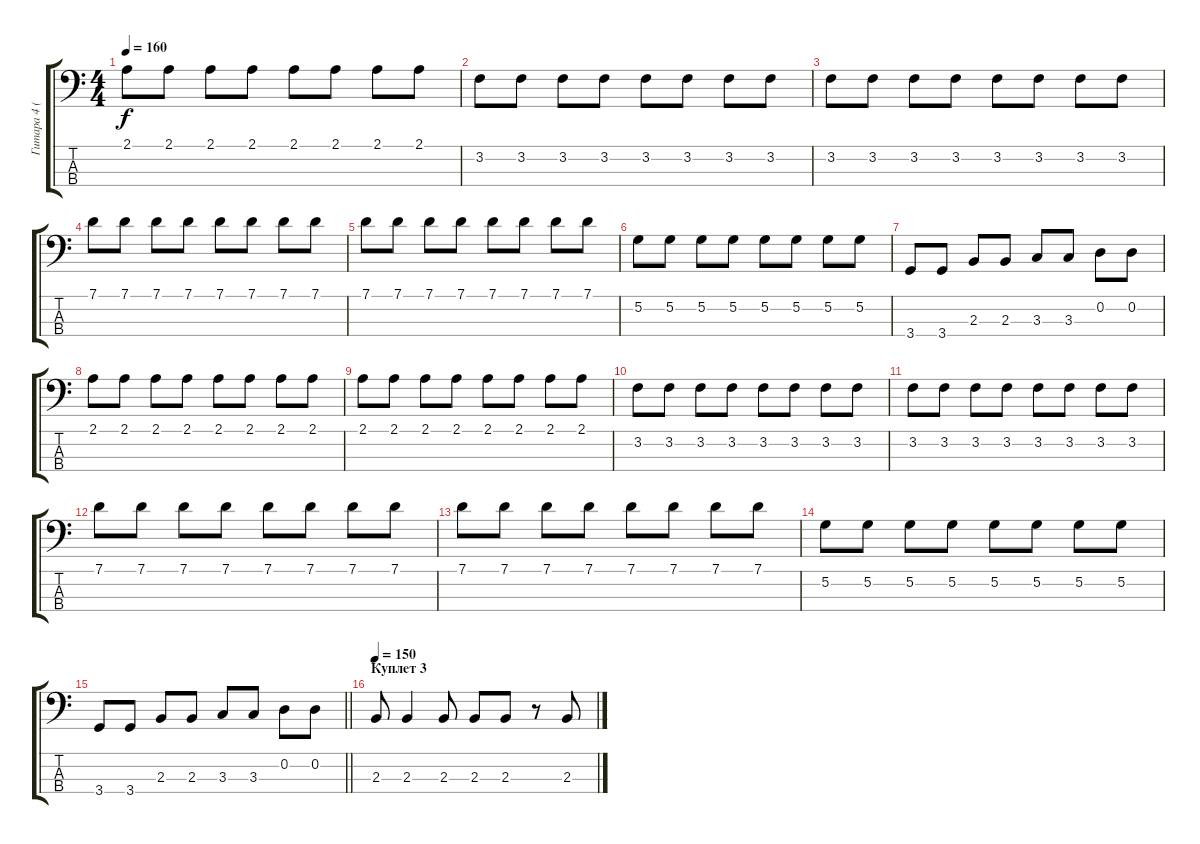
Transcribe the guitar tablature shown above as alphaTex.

\track ("Гитара 4 (бас)" "Гитара 4 (") {instrument electricbassfinger}
\staff {score tabs}
\tuning (G2 D2 A1 E1) {hide}
\ts (4 4)
\tempo 160
\clef f4
\ks c
2.1.8{dy f} 2.1.8 2.1.8 2.1.8 2.1.8 2.1.8 2.1.8 2.1.8 |
3.2.8 3.2.8 3.2.8 3.2.8 3.2.8 3.2.8 3.2.8 3.2.8 |
3.2.8 3.2.8 3.2.8 3.2.8 3.2.8 3.2.8 3.2.8 3.2.8 |
7.1.8 7.1.8 7.1.8 7.1.8 7.1.8 7.1.8 7.1.8 7.1.8 |
7.1.8 7.1.8 7.1.8 7.1.8 7.1.8 7.1.8 7.1.8 7.1.8 |
5.2.8 5.2.8 5.2.8 5.2.8 5.2.8 5.2.8 5.2.8 5.2.8 |
3.4.8 3.4.8 2.3.8 2.3.8 3.3.8 3.3.8 0.2.8 0.2.8 |
2.1.8 2.1.8 2.1.8 2.1.8 2.1.8 2.1.8 2.1.8 2.1.8 |
2.1.8 2.1.8 2.1.8 2.1.8 2.1.8 2.1.8 2.1.8 2.1.8 |
3.2.8 3.2.8 3.2.8 3.2.8 3.2.8 3.2.8 3.2.8 3.2.8 |
3.2.8 3.2.8 3.2.8 3.2.8 3.2.8 3.2.8 3.2.8 3.2.8 |
7.1.8 7.1.8 7.1.8 7.1.8 7.1.8 7.1.8 7.1.8 7.1.8 |
7.1.8 7.1.8 7.1.8 7.1.8 7.1.8 7.1.8 7.1.8 7.1.8 |
5.2.8 5.2.8 5.2.8 5.2.8 5.2.8 5.2.8 5.2.8 5.2.8 |
\barLineRight lightlight
3.4.8 3.4.8 2.3.8 2.3.8 3.3.8 3.3.8 0.2.8 0.2.8 |
\section ("" "Куплет 3")
\tempo 150
2.3.8 2.3.4 2.3.8 2.3.8 2.3.8 r.8 2.3.8
